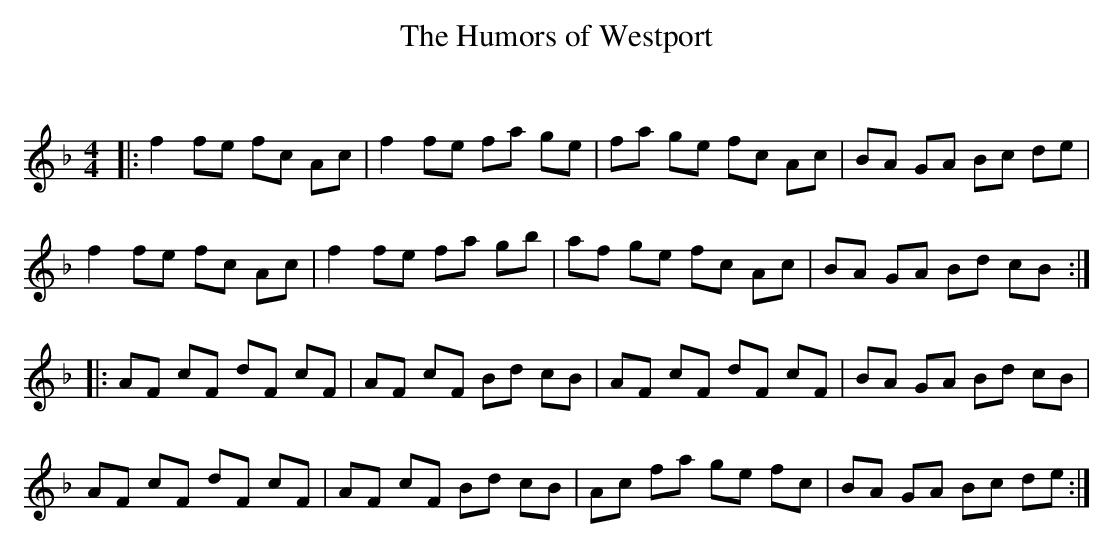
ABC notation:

X:1
T: The Humors of Westport
C:
Q: 232
K:F
M:4/4
L:1/8
|:f2 fe fc Ac|f2 fe fa ge|fa ge fc Ac|BA GA Bc de|
f2 fe fc Ac|f2 fe fa gb|af ge fc Ac|BA GA Bd cB:|
|:AF cF dF cF|AF cF Bd cB|AF cF dF cF|BA GA Bd cB|
AF cF dF cF|AF cF Bd cB|Ac fa ge fc|BA GA Bc de:|
